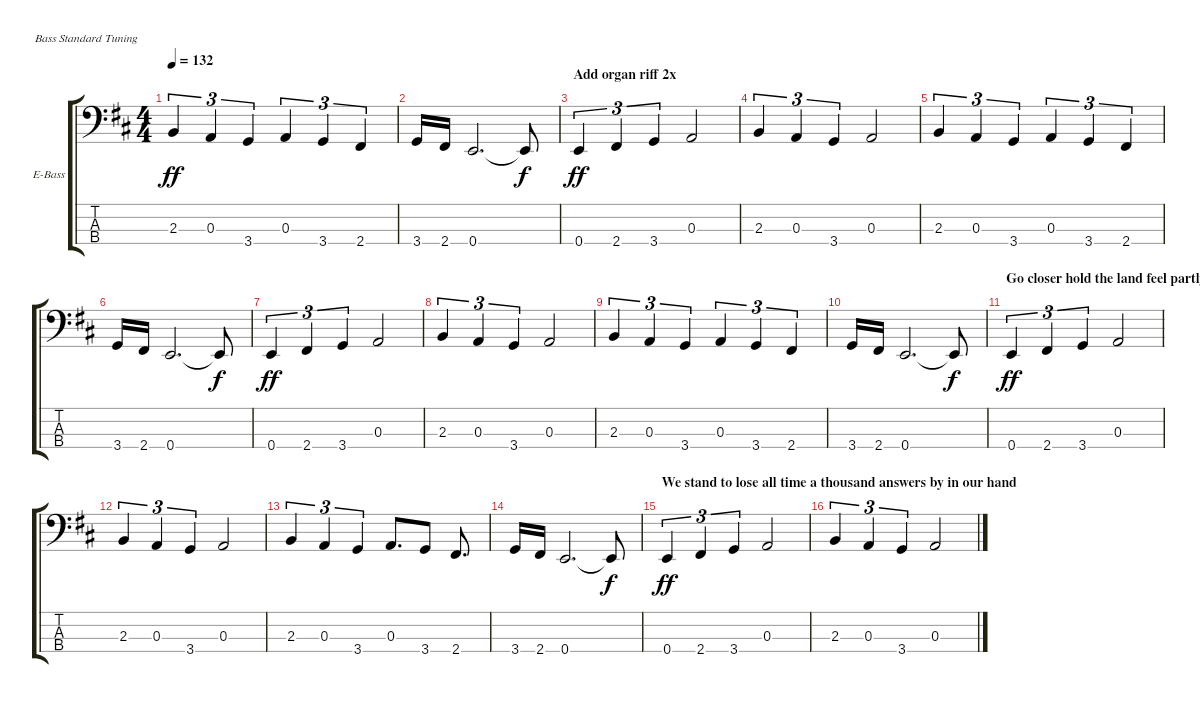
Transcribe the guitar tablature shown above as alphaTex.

\bracketExtendMode groupsimilarinstruments
\firstSystemTrackNameOrientation horizontal
\otherSystemsTrackNameOrientation horizontal
\track ("Bass" "E-Bass") {instrument electricbasspick}
\staff {score tabs}
\tuning (G2 D2 A1 E1)
\ts (4 4)
\tempo 132
\clef f4
\ks bminor
2.3.4{tu (3 2) dy ff} 0.3.4{tu (3 2)} 3.4.4{tu (3 2)} 0.3.4{tu (3 2)} 3.4.4{tu (3 2)} 2.4.4{tu (3 2)} |
3.4.16 2.4.16 0.4.2{d} 0.4{t}.8{dy f} |
\section ("" "Add organ riff 2x")
0.4.4{tu (3 2) dy ff} 2.4.4{tu (3 2)} 3.4.4{tu (3 2)} 0.3.2 |
2.3.4{tu (3 2)} 0.3.4{tu (3 2)} 3.4.4{tu (3 2)} 0.3.2 |
2.3.4{tu (3 2)} 0.3.4{tu (3 2)} 3.4.4{tu (3 2)} 0.3.4{tu (3 2)} 3.4.4{tu (3 2)} 2.4.4{tu (3 2)} |
3.4.16 2.4.16 0.4.2{d} 0.4{t}.8{dy f} |
0.4.4{tu (3 2) dy ff} 2.4.4{tu (3 2)} 3.4.4{tu (3 2)} 0.3.2 |
2.3.4{tu (3 2)} 0.3.4{tu (3 2)} 3.4.4{tu (3 2)} 0.3.2 |
2.3.4{tu (3 2)} 0.3.4{tu (3 2)} 3.4.4{tu (3 2)} 0.3.4{tu (3 2)} 3.4.4{tu (3 2)} 2.4.4{tu (3 2)} |
3.4.16 2.4.16 0.4.2{d} 0.4{t}.8{dy f} |
\section ("" "Go closer hold the land feel partly no more than grains of sand")
0.4.4{tu (3 2) dy ff} 2.4.4{tu (3 2)} 3.4.4{tu (3 2)} 0.3.2 |
2.3.4{tu (3 2)} 0.3.4{tu (3 2)} 3.4.4{tu (3 2)} 0.3.2 |
2.3.4{tu (3 2)} 0.3.4{tu (3 2)} 3.4.4{tu (3 2)} 0.3.8{d} 3.4.8 2.4.8{d} |
3.4.16 2.4.16 0.4.2{d} 0.4{t}.8{dy f} |
\section ("" "We stand to lose all time a thousand answers by in our hand")
0.4.4{tu (3 2) dy ff} 2.4.4{tu (3 2)} 3.4.4{tu (3 2)} 0.3.2 |
2.3.4{tu (3 2)} 0.3.4{tu (3 2)} 3.4.4{tu (3 2)} 0.3.2
